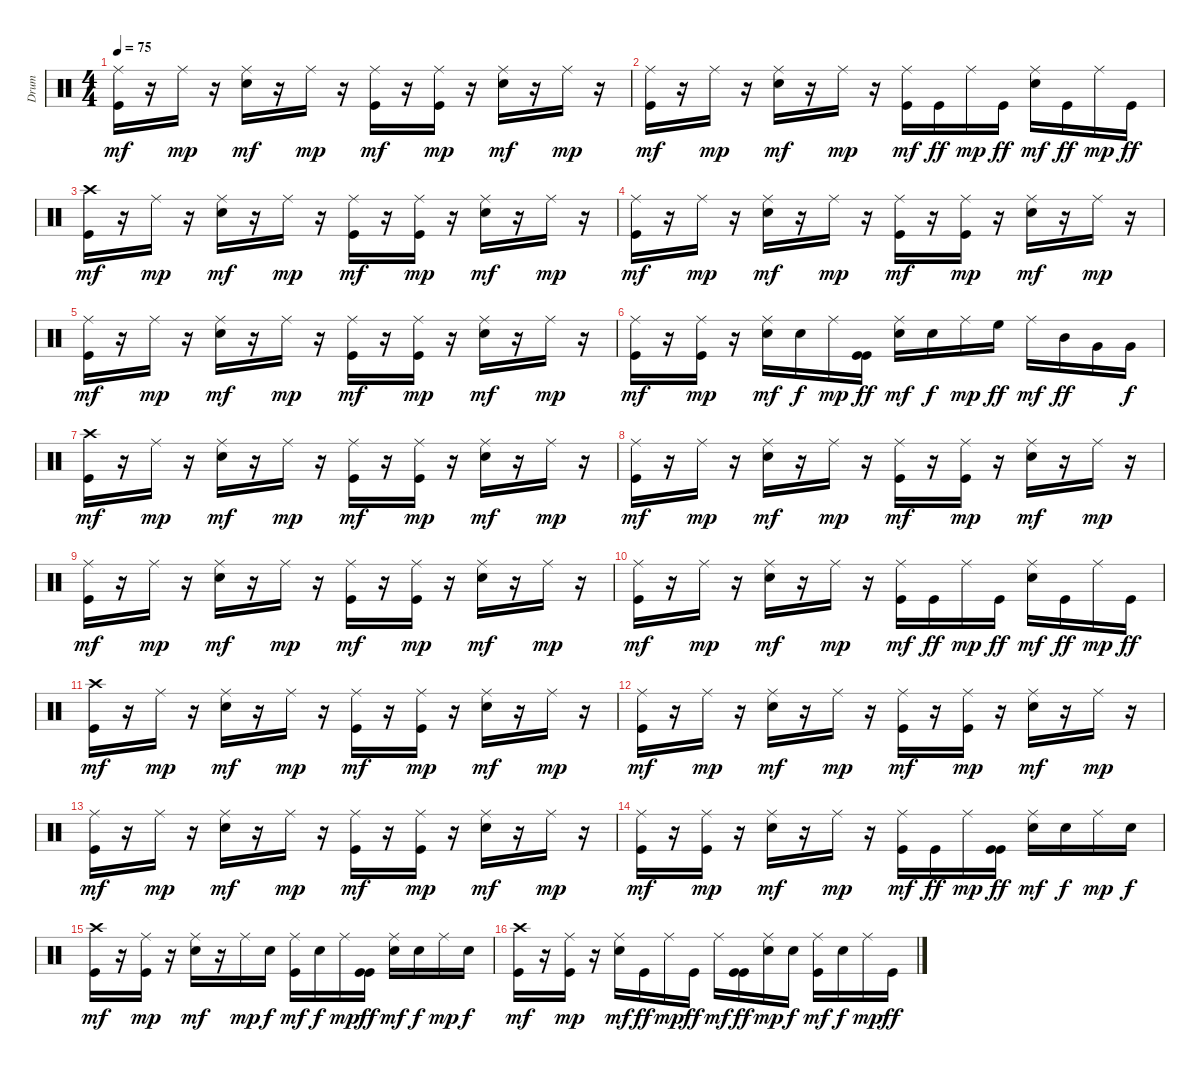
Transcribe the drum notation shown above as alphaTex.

\track ("Drum" "Drum") {instrument percussion}
\staff {score}
\articulation defaults
\ts (4 4)
\tempo 75
\clef neutral
\ks c
("Kick (hit)" "Ride (middle)").16{dy mf} r.16 "Ride (middle)".16{dy mp} r.16 ("Snare (hit) 2" "Ride (middle)").16{dy mf} r.16 "Ride (middle)".16{dy mp} r.16 ("Kick (hit)" "Ride (middle)").16{dy mf} r.16 ("Kick (hit)" "Ride (middle)").16{dy mp} r.16 ("Snare (hit) 2" "Ride (middle)").16{dy mf} r.16 "Ride (middle)".16{dy mp} r.16 |
("Kick (hit)" "Ride (middle)").16{dy mf} r.16 "Ride (middle)".16{dy mp} r.16 ("Snare (hit) 2" "Ride (middle)").16{dy mf} r.16 "Ride (middle)".16{dy mp} r.16 ("Kick (hit)" "Ride (middle)").16{dy mf} "Kick (hit)".16{dy ff} "Ride (middle)".16{dy mp} "Kick (hit)".16{dy ff} ("Snare (hit) 2" "Ride (middle)").16{dy mf} "Kick (hit)".16{dy ff} "Ride (middle)".16{dy mp} "Kick (hit)".16{dy ff} |
("Kick (hit)" "Crash high (hit)").16{dy mf} r.16 "Ride (middle)".16{dy mp} r.16 ("Snare (hit) 2" "Ride (middle)").16{dy mf} r.16 "Ride (middle)".16{dy mp} r.16 ("Kick (hit)" "Ride (middle)").16{dy mf} r.16 ("Kick (hit)" "Ride (middle)").16{dy mp} r.16 ("Snare (hit) 2" "Ride (middle)").16{dy mf} r.16 "Ride (middle)".16{dy mp} r.16 |
("Kick (hit)" "Ride (middle)").16{dy mf} r.16 "Ride (middle)".16{dy mp} r.16 ("Snare (hit) 2" "Ride (middle)").16{dy mf} r.16 "Ride (middle)".16{dy mp} r.16 ("Kick (hit)" "Ride (middle)").16{dy mf} r.16 ("Kick (hit)" "Ride (middle)").16{dy mp} r.16 ("Snare (hit) 2" "Ride (middle)").16{dy mf} r.16 "Ride (middle)".16{dy mp} r.16 |
("Kick (hit)" "Ride (middle)").16{dy mf} r.16 "Ride (middle)".16{dy mp} r.16 ("Snare (hit) 2" "Ride (middle)").16{dy mf} r.16 "Ride (middle)".16{dy mp} r.16 ("Kick (hit)" "Ride (middle)").16{dy mf} r.16 ("Kick (hit)" "Ride (middle)").16{dy mp} r.16 ("Snare (hit) 2" "Ride (middle)").16{dy mf} r.16 "Ride (middle)".16{dy mp} r.16 |
("Kick (hit)" "Ride (middle)").16{dy mf} r.16 ("Kick (hit)" "Ride (middle)").16{dy mp} r.16 ("Snare (hit) 2" "Ride (middle)").16{dy mf} "Snare (hit) 2".16{dy f} "Ride (middle)".16{dy mp} ("Kick (hit)" "Kick (hit)").16{dy ff} ("Snare (hit) 2" "Ride (middle)").16{dy mf} "Snare (hit) 2".16{dy f} "Ride (middle)".16{dy mp} "High Floor Tom (hit)".16{dy ff} "Ride (middle)".16{dy mf} "Mid Tom (hit)".16{dy ff} "Very Low Tom (hit)".16 "Very Low Tom (hit)".16{dy f} |
("Kick (hit)" "Crash high (hit)").16{dy mf} r.16 "Ride (middle)".16{dy mp} r.16 ("Snare (hit) 2" "Ride (middle)").16{dy mf} r.16 "Ride (middle)".16{dy mp} r.16 ("Kick (hit)" "Ride (middle)").16{dy mf} r.16 ("Kick (hit)" "Ride (middle)").16{dy mp} r.16 ("Snare (hit) 2" "Ride (middle)").16{dy mf} r.16 "Ride (middle)".16{dy mp} r.16 |
("Kick (hit)" "Ride (middle)").16{dy mf} r.16 "Ride (middle)".16{dy mp} r.16 ("Snare (hit) 2" "Ride (middle)").16{dy mf} r.16 "Ride (middle)".16{dy mp} r.16 ("Kick (hit)" "Ride (middle)").16{dy mf} r.16 ("Kick (hit)" "Ride (middle)").16{dy mp} r.16 ("Snare (hit) 2" "Ride (middle)").16{dy mf} r.16 "Ride (middle)".16{dy mp} r.16 |
("Kick (hit)" "Ride (middle)").16{dy mf} r.16 "Ride (middle)".16{dy mp} r.16 ("Snare (hit) 2" "Ride (middle)").16{dy mf} r.16 "Ride (middle)".16{dy mp} r.16 ("Kick (hit)" "Ride (middle)").16{dy mf} r.16 ("Kick (hit)" "Ride (middle)").16{dy mp} r.16 ("Snare (hit) 2" "Ride (middle)").16{dy mf} r.16 "Ride (middle)".16{dy mp} r.16 |
("Kick (hit)" "Ride (middle)").16{dy mf} r.16 "Ride (middle)".16{dy mp} r.16 ("Snare (hit) 2" "Ride (middle)").16{dy mf} r.16 "Ride (middle)".16{dy mp} r.16 ("Kick (hit)" "Ride (middle)").16{dy mf} "Kick (hit)".16{dy ff} "Ride (middle)".16{dy mp} "Kick (hit)".16{dy ff} ("Snare (hit) 2" "Ride (middle)").16{dy mf} "Kick (hit)".16{dy ff} "Ride (middle)".16{dy mp} "Kick (hit)".16{dy ff} |
("Kick (hit)" "Crash high (hit)").16{dy mf} r.16 "Ride (middle)".16{dy mp} r.16 ("Snare (hit) 2" "Ride (middle)").16{dy mf} r.16 "Ride (middle)".16{dy mp} r.16 ("Kick (hit)" "Ride (middle)").16{dy mf} r.16 ("Kick (hit)" "Ride (middle)").16{dy mp} r.16 ("Snare (hit) 2" "Ride (middle)").16{dy mf} r.16 "Ride (middle)".16{dy mp} r.16 |
("Kick (hit)" "Ride (middle)").16{dy mf} r.16 "Ride (middle)".16{dy mp} r.16 ("Snare (hit) 2" "Ride (middle)").16{dy mf} r.16 "Ride (middle)".16{dy mp} r.16 ("Kick (hit)" "Ride (middle)").16{dy mf} r.16 ("Kick (hit)" "Ride (middle)").16{dy mp} r.16 ("Snare (hit) 2" "Ride (middle)").16{dy mf} r.16 "Ride (middle)".16{dy mp} r.16 |
("Kick (hit)" "Ride (middle)").16{dy mf} r.16 "Ride (middle)".16{dy mp} r.16 ("Snare (hit) 2" "Ride (middle)").16{dy mf} r.16 "Ride (middle)".16{dy mp} r.16 ("Kick (hit)" "Ride (middle)").16{dy mf} r.16 ("Kick (hit)" "Ride (middle)").16{dy mp} r.16 ("Snare (hit) 2" "Ride (middle)").16{dy mf} r.16 "Ride (middle)".16{dy mp} r.16 |
("Kick (hit)" "Ride (middle)").16{dy mf} r.16 ("Kick (hit)" "Ride (middle)").16{dy mp} r.16 ("Snare (hit) 2" "Ride (middle)").16{dy mf} r.16 "Ride (middle)".16{dy mp} r.16 ("Kick (hit)" "Ride (middle)").16{dy mf} "Kick (hit)".16{dy ff} "Ride (middle)".16{dy mp} ("Kick (hit)" "Kick (hit)").16{dy ff} ("Snare (hit) 2" "Ride (middle)").16{dy mf} "Snare (hit) 2".16{dy f} "Ride (middle)".16{dy mp} "Snare (hit) 2".16{dy f} |
("Kick (hit)" "Crash high (hit)").16{dy mf} r.16 ("Kick (hit)" "Ride (middle)").16{dy mp} r.16 ("Snare (hit) 2" "Ride (middle)").16{dy mf} r.16 "Ride (middle)".16{dy mp} "Snare (hit) 2".16{dy f} ("Kick (hit)" "Ride (middle)").16{dy mf} "Snare (hit) 2".16{dy f} "Ride (middle)".16{dy mp} ("Kick (hit)" "Kick (hit)").16{dy ff} ("Snare (hit) 2" "Ride (middle)").16{dy mf} "Snare (hit) 2".16{dy f} "Ride (middle)".16{dy mp} "Snare (hit) 2".16{dy f} |
("Kick (hit)" "Crash high (hit)").16{dy mf} r.16 ("Kick (hit)" "Ride (middle)").16{dy mp} r.16 ("Snare (hit) 2" "Ride (middle)").16{dy mf} "Kick (hit)".16{dy ff} "Ride (middle)".16{dy mp} "Kick (hit)".16{dy ff} "Ride (middle)".16{dy mf} ("Kick (hit)" "Kick (hit)").16{dy ff} ("Snare (hit) 2" "Ride (middle)").16{dy mp} "Snare (hit) 2".16{dy f} ("Kick (hit)" "Ride (middle)").16{dy mf} "Snare (hit) 2".16{dy f} "Ride (middle)".16{dy mp} "Kick (hit)".16{dy ff}
